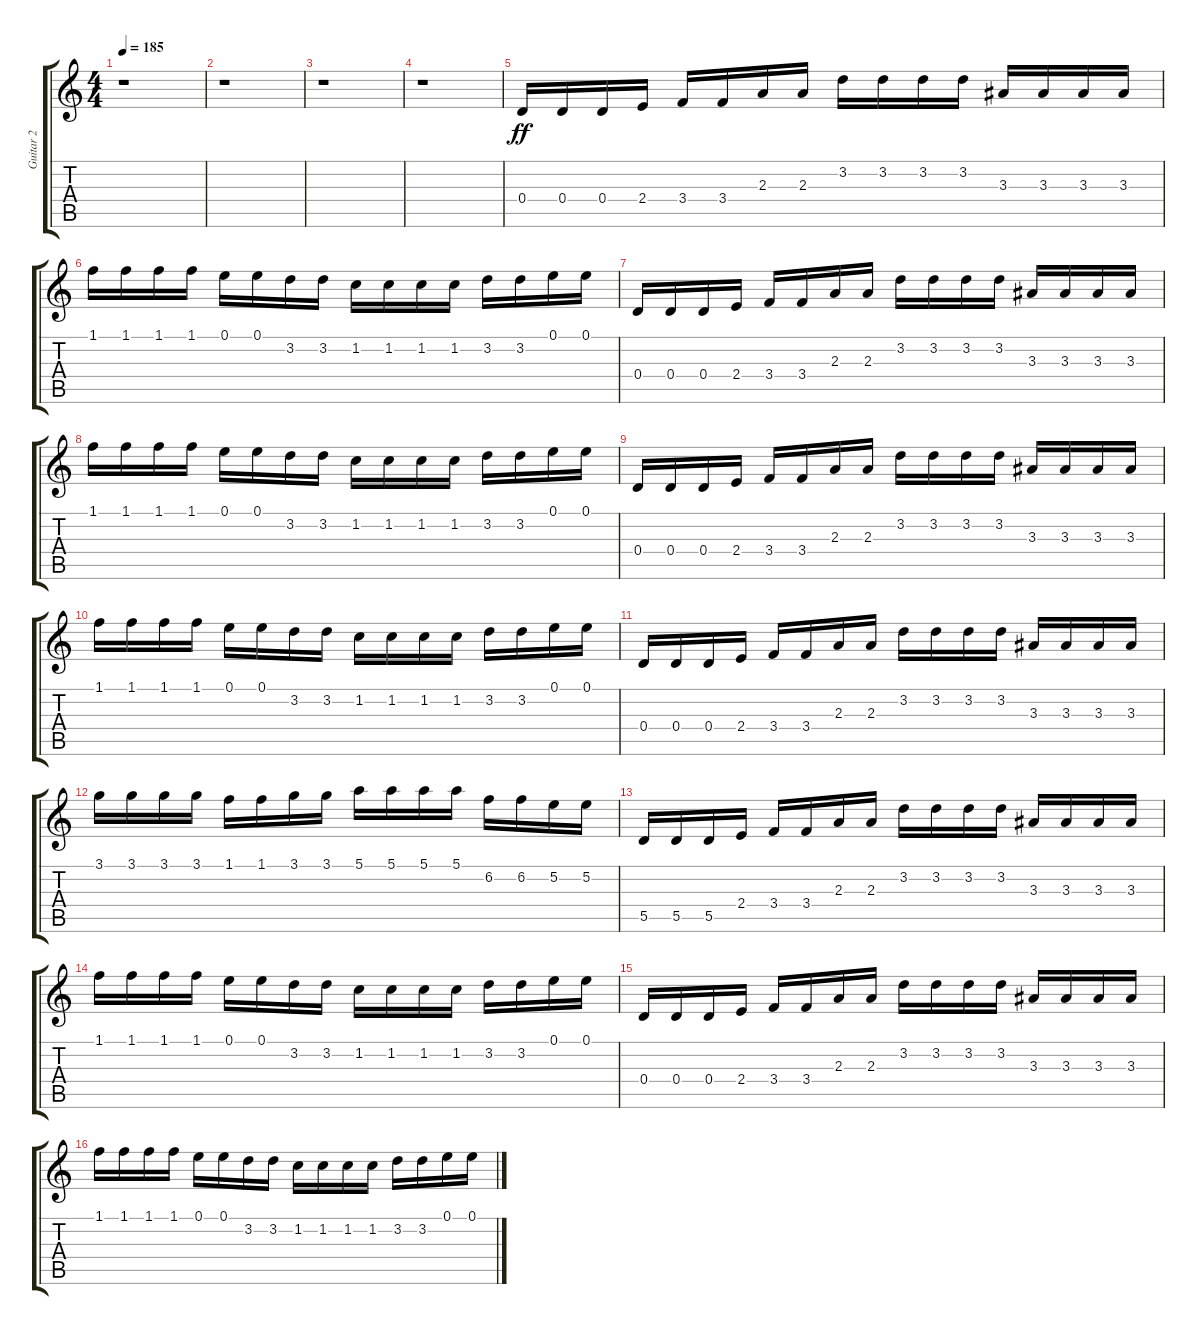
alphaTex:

\track ("Guitar 2" "Guitar 2") {instrument distortionguitar}
\staff {score tabs}
\tuning (E4 B3 G3 D3 A2 E2) {hide}
\ts (4 4)
\tempo 185
\clef g2
\ks c
r.1{dy f} |
r.1 |
r.1 |
r.1 |
0.4.16{dy ff} 0.4.16 0.4.16 2.4.16 3.4.16 3.4.16 2.3.16 2.3.16 3.2.16 3.2.16 3.2.16 3.2.16 3.3.16 3.3.16 3.3.16 3.3.16 |
1.1.16 1.1.16 1.1.16 1.1.16 0.1.16 0.1.16 3.2.16 3.2.16 1.2.16 1.2.16 1.2.16 1.2.16 3.2.16 3.2.16 0.1.16 0.1.16 |
0.4.16 0.4.16 0.4.16 2.4.16 3.4.16 3.4.16 2.3.16 2.3.16 3.2.16 3.2.16 3.2.16 3.2.16 3.3.16 3.3.16 3.3.16 3.3.16 |
1.1.16 1.1.16 1.1.16 1.1.16 0.1.16 0.1.16 3.2.16 3.2.16 1.2.16 1.2.16 1.2.16 1.2.16 3.2.16 3.2.16 0.1.16 0.1.16 |
0.4.16 0.4.16 0.4.16 2.4.16 3.4.16 3.4.16 2.3.16 2.3.16 3.2.16 3.2.16 3.2.16 3.2.16 3.3.16 3.3.16 3.3.16 3.3.16 |
1.1.16 1.1.16 1.1.16 1.1.16 0.1.16 0.1.16 3.2.16 3.2.16 1.2.16 1.2.16 1.2.16 1.2.16 3.2.16 3.2.16 0.1.16 0.1.16 |
0.4.16 0.4.16 0.4.16 2.4.16 3.4.16 3.4.16 2.3.16 2.3.16 3.2.16 3.2.16 3.2.16 3.2.16 3.3.16 3.3.16 3.3.16 3.3.16 |
3.1.16 3.1.16 3.1.16 3.1.16 1.1.16 1.1.16 3.1.16 3.1.16 5.1.16 5.1.16 5.1.16 5.1.16 6.2.16 6.2.16 5.2.16 5.2.16 |
5.5.16 5.5.16 5.5.16 2.4.16 3.4.16 3.4.16 2.3.16 2.3.16 3.2.16 3.2.16 3.2.16 3.2.16 3.3.16 3.3.16 3.3.16 3.3.16 |
1.1.16 1.1.16 1.1.16 1.1.16 0.1.16 0.1.16 3.2.16 3.2.16 1.2.16 1.2.16 1.2.16 1.2.16 3.2.16 3.2.16 0.1.16 0.1.16 |
0.4.16 0.4.16 0.4.16 2.4.16 3.4.16 3.4.16 2.3.16 2.3.16 3.2.16 3.2.16 3.2.16 3.2.16 3.3.16 3.3.16 3.3.16 3.3.16 |
1.1.16 1.1.16 1.1.16 1.1.16 0.1.16 0.1.16 3.2.16 3.2.16 1.2.16 1.2.16 1.2.16 1.2.16 3.2.16 3.2.16 0.1.16 0.1.16
